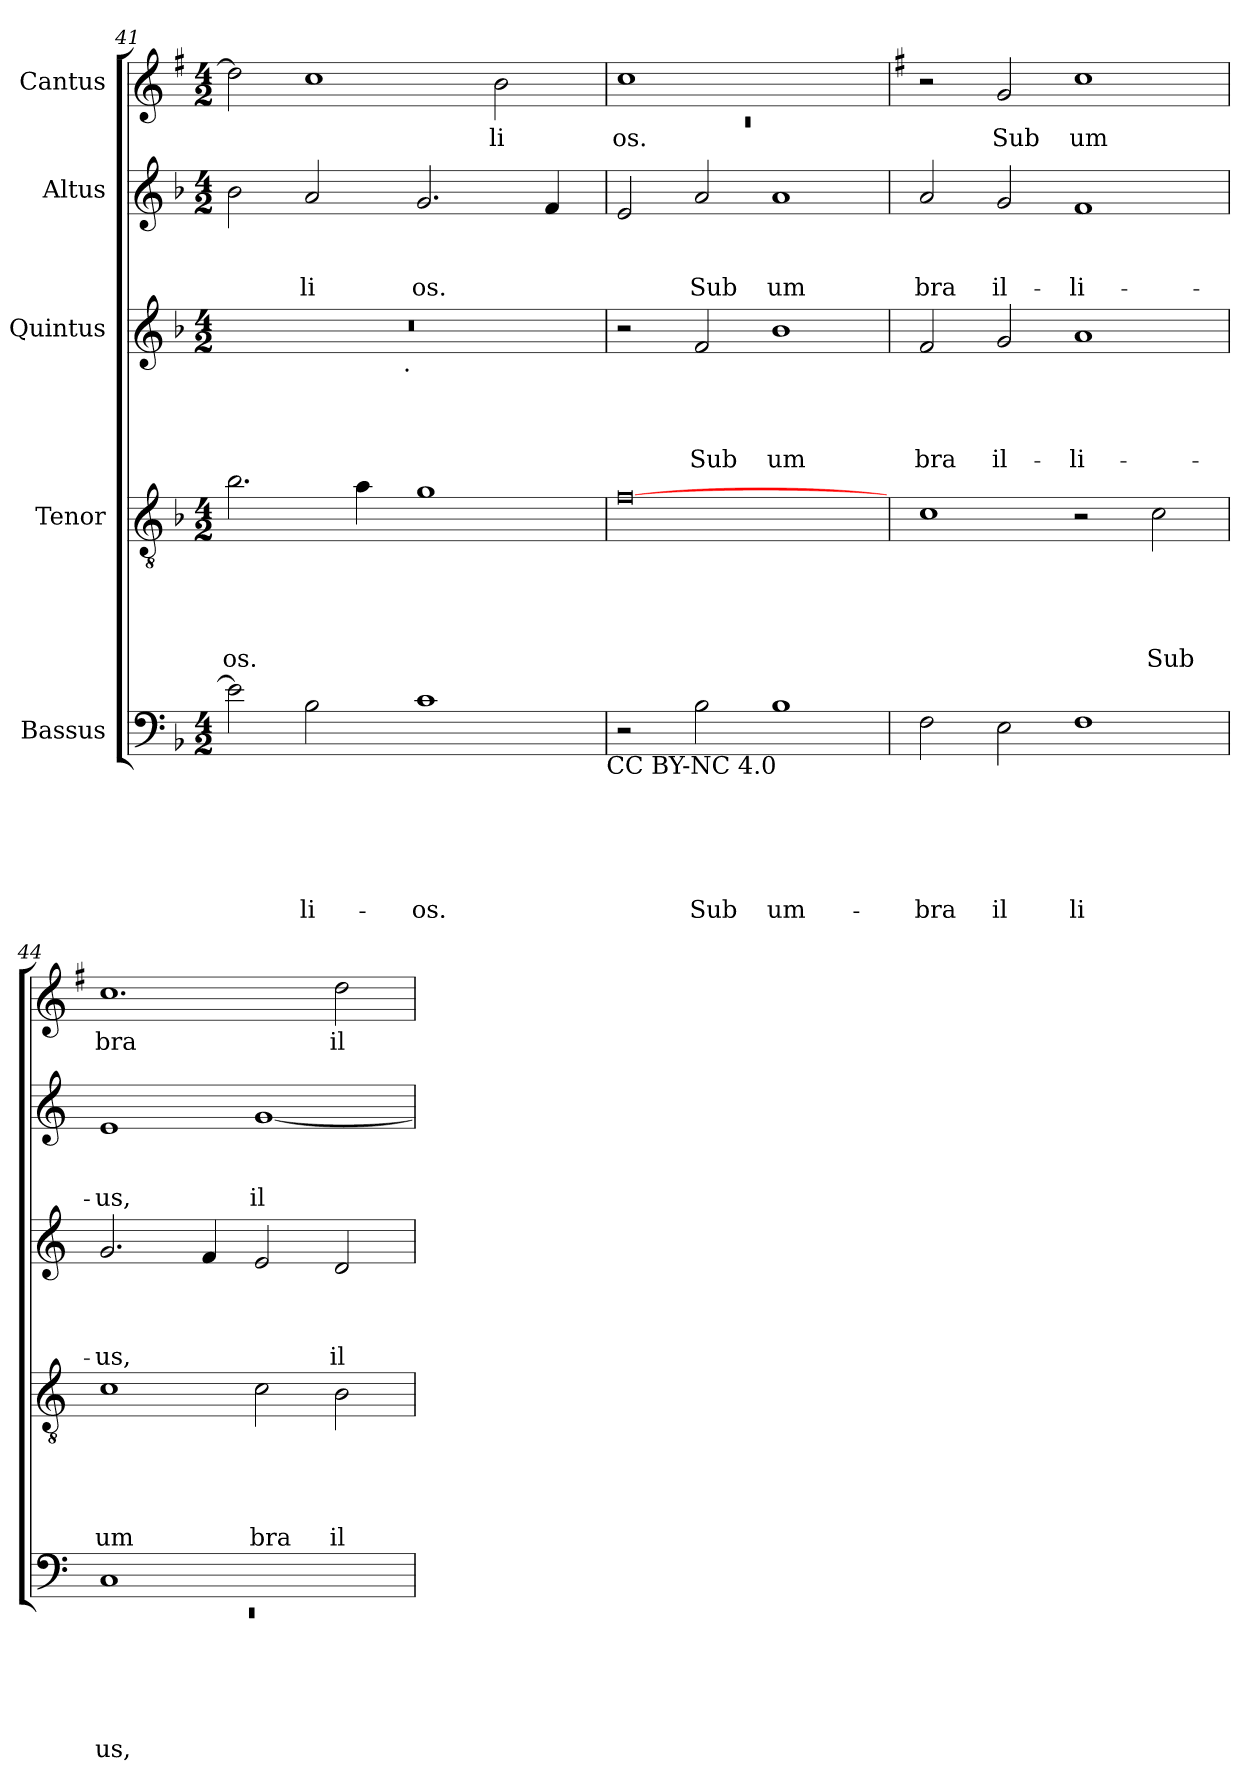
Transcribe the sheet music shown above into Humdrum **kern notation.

**kern	**text	**text	**text	**text	**text	**text	**kern	**text	**text	**text	**text	**text	**kern	**text	**text	**text	**text	**kern	**text	**text	**text	**kern	**text
*part5	*part5	*part5	*part5	*part5	*part5	*part5	*part4	*part4	*part4	*part4	*part4	*part4	*part3	*part3	*part3	*part3	*part3	*part2	*part2	*part2	*part2	*part1	*part1
*staff5	*staff5	*staff5	*staff5	*staff5	*staff5	*staff5	*staff4	*staff4	*staff4	*staff4	*staff4	*staff4	*staff3	*staff3	*staff3	*staff3	*staff3	*staff2	*staff2	*staff2	*staff2	*staff1	*staff1
*I"Bassus	*	*	*	*	*	*	*I"Tenor	*	*	*	*	*	*I"Quintus	*	*	*	*	*I"Altus	*	*	*	*I"Cantus	*
*clefF4	*	*	*	*	*	*	*clefGv2	*	*	*	*	*	*clefG2	*	*	*	*	*clefG2	*	*	*	*clefG2	*
*	*	*	*	*	*	*	*	*	*	*	*	*	*	*	*	*	*	*	*	*	*	*ITrd-3c-5	*
*k[b-]	*	*	*	*	*	*	*k[b-]	*	*	*	*	*	*k[b-]	*	*	*	*	*k[b-]	*	*	*	*k[]	*
*F:	*	*	*	*	*	*	*F:	*	*	*	*	*	*F:	*	*	*	*	*F:	*	*	*	*C:	*
*M4/2	*	*	*	*	*	*	*M4/2	*	*	*	*	*	*M4/2	*	*	*	*	*M4/2	*	*	*	*M4/2	*
=41	=41	=41	=41	=41	=41	=41	=41	=41	=41	=41	=41	=41	=41	=41	=41	=41	=41	=41	=41	=41	=41	=41	=41
!	!	!	!	!	!	!	!	!	!	!	!	!LO:LY:b	!	!	!	!	!	!	!	!	!	!	!
*	*	*	*	*	*	*	*	*	*	*	*	*	*^	*	*	*	*	*	*	*	*	*	*
2e-\]	.	.	.	.	.	.	2.b-\	.	.	.	.	-os.	0r	2ryy	.	.	.	.	2b-\	.	.	.	2gg\]	.
!	!	!	!	!	!	!LO:LY:b	!	!	!	!	!	!	!	!	!	!	!	!	!	!	!	!LO:LY:b	!	!
2B-\	.	.	.	.	.	-li-	.	.	.	.	.	.	.	4...ryy	.	.	.	.	2a/	.	.	li	1ff	.
.	.	.	.	.	.	.	4a\	.	.	.	.	.	.	.	.	.	.	.	.	.	.	.	.	.
!	!	!	!	!	!	!	!	!	!	!	!	!	!	!LO:TX:b:t=.	!	!	!	!	!	!	!	!	!	!
.	.	.	.	.	.	.	.	.	.	.	.	.	.	1ryy	.	.	.	.	.	.	.	.	.	.
!	!	!	!	!	!	!LO:LY:b	!	!	!	!	!	!	!	!	!	!	!	!	!	!	!	!LO:LY:b	!	!
1c	.	.	.	.	.	-os.	1g	.	.	.	.	.	.	.	.	.	.	.	2.g/	.	.	os.	.	.
!	!	!	!	!	!	!	!	!	!	!	!	!	!	!	!	!	!	!	!	!	!	!	!	!LO:LY:b
.	.	.	.	.	.	.	.	.	.	.	.	.	.	.	.	.	.	.	.	.	.	.	2ee\	li
.	.	.	.	.	.	.	.	.	.	.	.	.	.	.	.	.	.	.	4f/	.	.	.	.	.
.	.	.	.	.	.	.	.	.	.	.	.	.	.	32ryy	.	.	.	.	.	.	.	.	.	.
!LO:TX:b:t=CC BY-NC 4.0	!	!	!	!	!	!	!	!	!	!	!	!	!	!	!	!	!	!	!	!	!	!	!	!
=42	=42	=42	=42	=42	=42	=42	=42	=42	=42	=42	=42	=42	=42	=42	=42	=42	=42	=42	=42	=42	=42	=42	=42	=42
*	*	*	*	*	*	*	*	*	*	*	*	*	*	*	*	*	*	*	*	*	*	*	*^	*
!	!	!	!	!	!	!	!	!	!	!	!	!	!	!	!	!	!	!	!	!	!	!	!	!LO:N:vis=1	!LO:LY:b
*	*	*	*	*	*	*	*	*	*	*	*	*	*v	*v	*	*	*	*	*	*	*	*	*	*	*
2r	.	.	.	.	.	.	[>0f	.	.	.	.	.	2r	.	.	.	.	2e/	.	.	.	1ff	0rc	os.
!	!	!	!	!	!	!LO:LY:b	!	!	!	!	!	!	!	!	!	!	!LO:LY:b	!	!	!	!LO:LY:b	!	!	!
2B-\	.	.	.	.	.	Sub	.	.	.	.	.	.	2f/	.	.	.	Sub	2a/	.	.	Sub	.	.	.
!	!	!	!	!	!	!LO:LY:b	!	!	!	!	!	!	!	!	!	!	!LO:LY:b	!	!	!	!LO:LY:b	!	!	!
1B-	.	.	.	.	.	um-	.	.	.	.	.	.	1b-	.	.	.	um	1a	.	.	um	1ryy	.	.
*	*	*	*	*	*	*	*	*	*	*	*	*	*	*	*	*	*	*	*	*	*	*v	*v	*
!!LO:PB:g=z
=43	=43	=43	=43	=43	=43	=43	=43	=43	=43	=43	=43	=43	=43	=43	=43	=43	=43	=43	=43	=43	=43	=43	=43
*k[]	*	*	*	*	*	*	*k[]	*	*	*	*	*	*k[]	*	*	*	*	*k[]	*	*	*	*	*
*C:	*	*	*	*	*	*	*C:	*	*	*	*	*	*C:	*	*	*	*	*C:	*	*	*	*	*
!	!	!	!	!	!	!LO:LY:b	!	!	!	!	!	!	!	!	!	!	!LO:LY:b	!	!	!	!LO:LY:b	!	!
2F\	.	.	.	.	.	-bra	1c	.	.	.	.	.	2f/	.	.	.	bra	2a/	.	.	bra	2r	.
!	!	!	!	!	!	!LO:LY:b	!	!	!	!	!	!	!	!	!	!	!LO:LY:b	!	!	!	!LO:LY:b	!	!LO:LY:b
2E\	.	.	.	.	.	il	.	.	.	.	.	.	2g/	.	.	.	il-	2g/	.	.	il-	2cc/	Sub
!	!	!	!	!	!	!LO:LY:b	!	!	!	!	!	!	!	!	!	!	!LO:LY:b	!	!	!	!LO:LY:b	!	!LO:LY:b
1F	.	.	.	.	.	li	2r	.	.	.	.	.	1a	.	.	.	-li-	1f	.	.	-li-	1ff	um
!	!	!	!	!	!	!	!	!	!	!	!	!LO:LY:b	!	!	!	!	!	!	!	!	!	!	!
.	.	.	.	.	.	.	2c\	.	.	.	.	Sub	.	.	.	.	.	.	.	.	.	.	.
=44	=44	=44	=44	=44	=44	=44	=44	=44	=44	=44	=44	=44	=44	=44	=44	=44	=44	=44	=44	=44	=44	=44	=44
*^	*	*	*	*	*	*	*	*	*	*	*	*	*	*	*	*	*	*	*	*	*	*	*
!	!LO:N:vis=1	!	!	!	!	!	!LO:LY:b	!	!	!	!	!	!LO:LY:b	!	!	!	!	!LO:LY:b	!	!	!	!LO:LY:b	!	!LO:LY:b
1C	0rEE	.	.	.	.	.	us,	1c	.	.	.	.	um	2.g/	.	.	.	-us,	1e	.	.	-us,	1.ff	bra
.	.	.	.	.	.	.	.	.	.	.	.	.	.	4f/	.	.	.	.	.	.	.	.	.	.
!	!	!	!	!	!	!	!	!	!	!	!	!	!LO:LY:b	!	!	!	!	!	!	!	!	!LO:LY:b	!	!
1ryy	.	.	.	.	.	.	.	2c\	.	.	.	.	bra	2e/	.	.	.	.	[<1g	.	.	il-	.	.
!	!	!	!	!	!	!	!	!	!	!	!	!	!LO:LY:b	!	!	!	!	!LO:LY:b	!	!	!	!	!	!LO:LY:b
.	.	.	.	.	.	.	.	2B\	.	.	.	.	il	2d/	.	.	.	il-	.	.	.	.	2gg\	il
*v	*v	*	*	*	*	*	*	*	*	*	*	*	*	*	*	*	*	*	*	*	*	*	*	*
=	=	=	=	=	=	=	=	=	=	=	=	=	=	=	=	=	=	=	=	=	=	=	=
*-	*-	*-	*-	*-	*-	*-	*-	*-	*-	*-	*-	*-	*-	*-	*-	*-	*-	*-	*-	*-	*-	*-	*-
